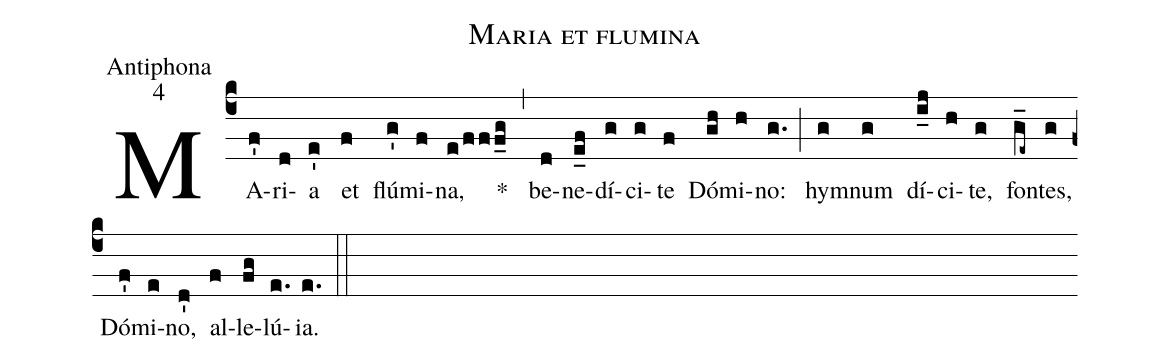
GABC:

name:Maria et flumina;
office-part:Antiphona;
mode:4;
%%
(c4) MA(f')ri(d)a(e') et(f) flú(g')mi(f)na,(e/fff_g) *(,) be(d)ne(e_f)dí(g)ci(g)te(f) Dó(gh)mi(h)no:(g.) (;) hy(g)mnum(g) dí(i_j)ci(h)te,(g) fon(g_e~)tes,(g) Dó(f')mi(e)no,(d') al(f)le(fg)lú(e.)ia.(e.) (::)
